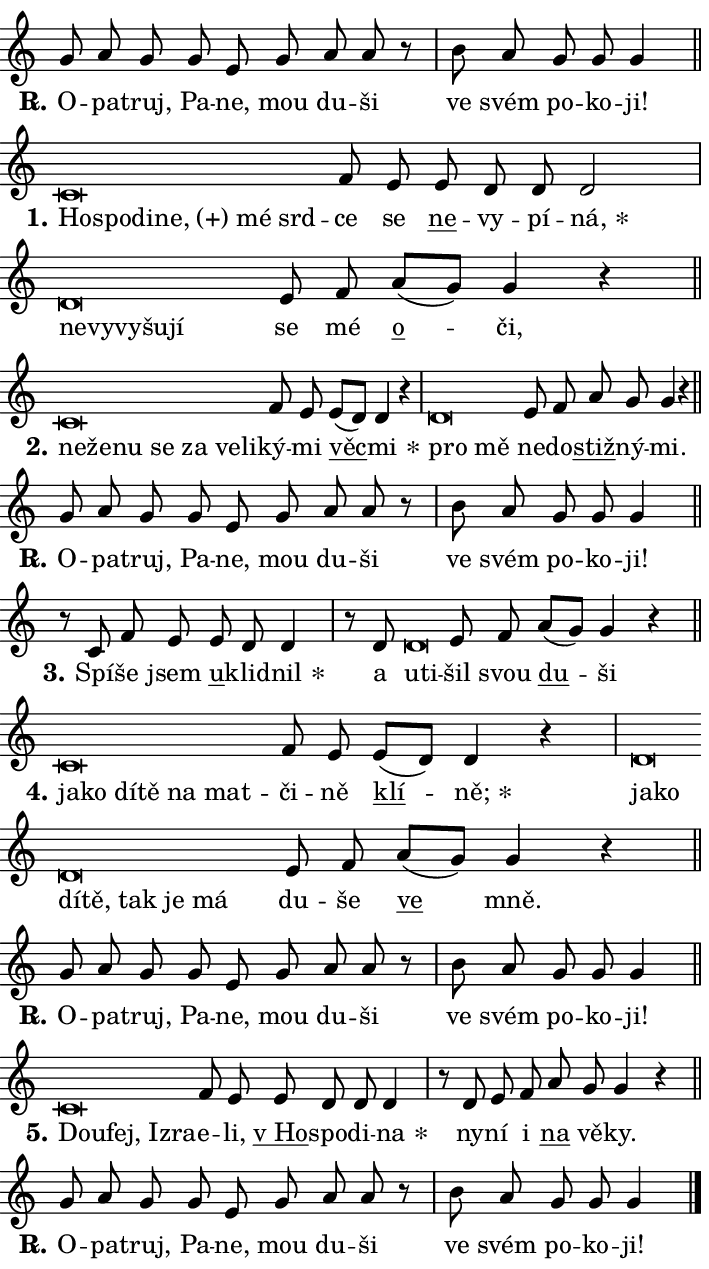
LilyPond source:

\version "2.24.0"
\header { tagline = "" }
\paper {
  indent = 0\cm
  top-margin = 0\cm
  right-margin = 0.13\cm % to fit lyric hyphens
  bottom-margin = 0\cm
  left-margin = 0\cm
  paper-width = 12\cm
  page-breaking = #ly:one-page-breaking
  system-system-spacing.basic-distance = #11
  score-system-spacing.basic-distance = #11
  ragged-last = ##f
}


%% Author: Thomas Morley
%% https://lists.gnu.org/archive/html/lilypond-user/2020-05/msg00002.html
#(define (line-position grob)
"Returns position of @var[grob} in current system:
   @code{'start}, if at first time-step
   @code{'end}, if at last time-step
   @code{'middle} otherwise
"
  (let* ((col (ly:item-get-column grob))
         (ln (ly:grob-object col 'left-neighbor))
         (rn (ly:grob-object col 'right-neighbor))
         (col-to-check-left (if (ly:grob? ln) ln col))
         (col-to-check-right (if (ly:grob? rn) rn col))
         (break-dir-left
           (and
             (ly:grob-property col-to-check-left 'non-musical #f)
             (ly:item-break-dir col-to-check-left)))
         (break-dir-right
           (and
             (ly:grob-property col-to-check-right 'non-musical #f)
             (ly:item-break-dir col-to-check-right))))
        (cond ((eqv? 1 break-dir-left) 'start)
              ((eqv? -1 break-dir-right) 'end)
              (else 'middle))))

#(define (tranparent-at-line-position vctor)
  (lambda (grob)
  "Relying on @code{line-position} select the relevant enry from @var{vctor}.
Used to determine transparency,"
    (case (line-position grob)
      ((end) (not (vector-ref vctor 0)))
      ((middle) (not (vector-ref vctor 1)))
      ((start) (not (vector-ref vctor 2))))))

noteHeadBreakVisibility =
#(define-music-function (break-visibility)(vector?)
"Makes @code{NoteHead}s transparent relying on @var{break-visibility}"
#{
  \override NoteHead.transparent =
    #(tranparent-at-line-position break-visibility)
#})

#(define delete-ledgers-for-transparent-note-heads
  (lambda (grob)
    "Reads whether a @code{NoteHead} is transparent.
If so this @code{NoteHead} is removed from @code{'note-heads} from
@var{grob}, which is supposed to be @code{LedgerLineSpanner}.
As a result ledgers are not printed for this @code{NoteHead}"
    (let* ((nhds-array (ly:grob-object grob 'note-heads))
           (nhds-list
             (if (ly:grob-array? nhds-array)
                 (ly:grob-array->list nhds-array)
                 '()))
           ;; Relies on the transparent-property being done before
           ;; Staff.LedgerLineSpanner.after-line-breaking is executed.
           ;; This is fragile ...
           (to-keep
             (remove
               (lambda (nhd)
                 (ly:grob-property nhd 'transparent #f))
               nhds-list)))
      ;; TODO find a better method to iterate over grob-arrays, similiar
      ;; to filter/remove etc for lists
      ;; For now rebuilt from scratch
      (set! (ly:grob-object grob 'note-heads)  '())
      (for-each
        (lambda (nhd)
          (ly:pointer-group-interface::add-grob grob 'note-heads nhd))
        to-keep))))

squashNotes = {
  \override NoteHead.X-extent = #'(-0.2 . 0.2)
  \override NoteHead.Y-extent = #'(-0.75 . 0)
  \override NoteHead.stencil =
    #(lambda (grob)
       (let ((pos (ly:grob-property grob 'staff-position)))
         (begin
           (if (< pos -7) (display "ERROR: Lower brevis then expected\n") (display ""))
           (if (<= pos -6) ly:text-interface::print ly:note-head::print))))
}
unSquashNotes = {
  \revert NoteHead.X-extent
  \revert NoteHead.Y-extent
  \revert NoteHead.stencil
}

hideNotes = \noteHeadBreakVisibility #begin-of-line-visible
unHideNotes = \noteHeadBreakVisibility #all-visible

% work-around for resetting accidentals
% https://lilypond.org/doc/v2.23/Documentation/notation/displaying-rhythms#unmetered-music
cadenzaMeasure = {
  \cadenzaOff
  \partial 1024 s1024
  \cadenzaOn
}

#(define-markup-command (accent layout props text) (markup?)
  "Underline accented syllable"
  (interpret-markup layout props
    #{\markup \override #'(offset . 4.3) \underline { #text }#}))

responsum = \markup \concat {
  "R" \hspace #-1.05 \path #0.1 #'((moveto 0 0.07) (lineto 0.9 0.8)) \hspace #0.05 "."
}

spaceSize = #0.6828661417322834 % exact space size for TeX Gyre Schola

\layout {
  \context {
    \Staff
    \remove "Time_signature_engraver"
    \override LedgerLineSpanner.after-line-breaking = #delete-ledgers-for-transparent-note-heads
  }
  \context {
    \Lyrics {
      \override LyricSpace.minimum-distance = \spaceSize
      \override LyricText.font-name = #"TeX Gyre Schola"
      \override LyricText.font-size = 1
      \override StanzaNumber.font-name = #"TeX Gyre Schola Bold"
      \override StanzaNumber.font-size = 1
    }
  }
  \context {
    \Score 
    \override NoteHead.text =
      #(lambda (grob) 
        (let ((pos (ly:grob-property grob 'staff-position)))
          #{\markup {
            \combine
              \halign #-0.55 \raise #(if (= pos -6) 0 0.5) \override #'(thickness . 2) \draw-line #'(3.2 . 0)
              \musicglyph "noteheads.sM1"
          }#}))
  }
}

% magnetic-lyrics.ily
%
%   written by
%     Jean Abou Samra <jean@abou-samra.fr>
%     Werner Lemberg <wl@gnu.org>
%
%   adapted by
%     Jiri Hon <jiri.hon@gmail.com>
%
% Version 2022-Apr-15

% https://www.mail-archive.com/lilypond-user@gnu.org/msg149350.html

#(define (Left_hyphen_pointer_engraver context)
   "Collect syllable-hyphen-syllable occurrences in lyrics and store
them in properties.  This engraver only looks to the left.  For
example, if the lyrics input is @code{foo -- bar}, it does the
following.

@itemize @bullet
@item
Set the @code{text} property of the @code{LyricHyphen} grob between
@q{foo} and @q{bar} to @code{foo}.

@item
Set the @code{left-hyphen} property of the @code{LyricText} grob with
text @q{foo} to the @code{LyricHyphen} grob between @q{foo} and
@q{bar}.
@end itemize

Use this auxiliary engraver in combination with the
@code{lyric-@/text::@/apply-@/magnetic-@/offset!} hook."
   (let ((hyphen #f)
         (text #f))
     (make-engraver
      (acknowledgers
       ((lyric-syllable-interface engraver grob source-engraver)
        (set! text grob)))
      (end-acknowledgers
       ((lyric-hyphen-interface engraver grob source-engraver)
        ;(when (not (grob::has-interface grob 'lyric-space-interface))
          (set! hyphen grob)));)
      ((stop-translation-timestep engraver)
       (when (and text hyphen)
         (ly:grob-set-object! text 'left-hyphen hyphen))
       (set! text #f)
       (set! hyphen #f)))))

#(define (lyric-text::apply-magnetic-offset! grob)
   "If the space between two syllables is less than the value in
property @code{LyricText@/.details@/.squash-threshold}, move the right
syllable to the left so that it gets concatenated with the left
syllable.

Use this function as a hook for
@code{LyricText@/.after-@/line-@/breaking} if the
@code{Left_@/hyphen_@/pointer_@/engraver} is active."
   (let ((hyphen (ly:grob-object grob 'left-hyphen #f)))
     (when hyphen
       (let ((left-text (ly:spanner-bound hyphen LEFT)))
         (when (grob::has-interface left-text 'lyric-syllable-interface)
           (let* ((common (ly:grob-common-refpoint grob left-text X))
                  (this-x-ext (ly:grob-extent grob common X))
                  (left-x-ext
                   (begin
                     ;; Trigger magnetism for left-text.
                     (ly:grob-property left-text 'after-line-breaking)
                     (ly:grob-extent left-text common X)))
                  ;; `delta` is the gap width between two syllables.
                  (delta (- (interval-start this-x-ext)
                            (interval-end left-x-ext)))
                  (details (ly:grob-property grob 'details))
                  (threshold (assoc-get 'squash-threshold details 0.2)))
             (when (< delta threshold)
               (let* (;; We have to manipulate the input text so that
                      ;; ligatures crossing syllable boundaries are not
                      ;; disabled.  For languages based on the Latin
                      ;; script this is essentially a beautification.
                      ;; However, for non-Western scripts it can be a
                      ;; necessity.
                      (lt (ly:grob-property left-text 'text))
                      (rt (ly:grob-property grob 'text))
                      (is-space (grob::has-interface hyphen 'lyric-space-interface))
                      (space (if is-space " " ""))
                      (extra-delta (if is-space spaceSize 0))
                      ;; Append new syllable.
                      (ltrt-space (if (and (string? lt) (string? rt))
                                (string-append lt space rt)
                                (make-concat-markup (list lt space rt))))
                      ;; Right-align `ltrt` to the right side.
                      (ltrt-space-markup (grob-interpret-markup
                               grob
                               (make-translate-markup
                                (cons (interval-length this-x-ext) 0)
                                (make-right-align-markup ltrt-space)))))
                 (begin
                   ;; Don't print `left-text`.
                   (ly:grob-set-property! left-text 'stencil #f)
                   ;; Set text and stencil (which holds all collected
                   ;; syllables so far) and shift it to the left.
                   (ly:grob-set-property! grob 'text ltrt-space)
                   (ly:grob-set-property! grob 'stencil ltrt-space-markup)
                   (ly:grob-translate-axis! grob (- (- delta extra-delta)) X))))))))))


#(define (lyric-hyphen::displace-bounds-first grob)
   ;; Make very sure this callback isn't triggered too early.
   (let ((left (ly:spanner-bound grob LEFT))
         (right (ly:spanner-bound grob RIGHT)))
     (ly:grob-property left 'after-line-breaking)
     (ly:grob-property right 'after-line-breaking)
     (ly:lyric-hyphen::print grob)))

squashThreshold = #0.4

\layout {
  \context {
    \Lyrics
    \consists #Left_hyphen_pointer_engraver
    \override LyricText.after-line-breaking =
      #lyric-text::apply-magnetic-offset!
    \override LyricHyphen.stencil = #lyric-hyphen::displace-bounds-first
    \override LyricText.details.squash-threshold = \squashThreshold
    \override LyricHyphen.minimum-distance = 0
    \override LyricHyphen.minimum-length = \squashThreshold
  }
}

squashText = \override LyricText.details.squash-threshold = 9999
unSquashText = \override LyricText.details.squash-threshold = \squashThreshold

leftText = \override LyricText.self-alignment-X = #LEFT
unLeftText = \revert LyricText.self-alignment-X

starOffset = #(lambda (grob) 
                (let ((x_offset (ly:self-alignment-interface::aligned-on-x-parent grob)))
                  (if (= x_offset 0) 0 (+ x_offset 1.2))))

star = #(define-music-function (syllable)(string?)
"Append star separator at the end of a syllable"
#{
  \once \override LyricText.X-offset = #starOffset
  \lyricmode { \markup {
    #syllable
    \override #'((font-name . "TeX Gyre Schola Bold")) \hspace #0.2 \lower #0.65 \larger "*"
  } }
#})

starAccent = #(define-music-function (syllable)(string?)
"Append star separator at the end of a syllable and make accent"
#{
  \once \override LyricText.X-offset = #starOffset
  \lyricmode { \markup {
    \accent #syllable
    \override #'((font-name . "TeX Gyre Schola Bold")) \hspace #0.2 \lower #0.65 \larger "*"
  } }
#})

breath = #(define-music-function (syllable)(string?)
"Append breathing indicator at the end of a syllable"
#{
  \lyricmode { \markup { #syllable "+" } }
#})

optionalBreath = #(define-music-function (syllable)(string?)
"Append optional breathing indicator at the end of a syllable"
#{
  \lyricmode { \markup { #syllable "(+)" } }
#})


\score {
    <<
        \new Voice = "melody" { \cadenzaOn \key c \major \relative { g'8 a g g e \bar "" g a a r \cadenzaMeasure \bar "|" b a g g g4 \cadenzaMeasure \bar "||" \break } }
        \new Lyrics \lyricsto "melody" { \lyricmode { \set stanza = \responsum
O -- pa -- truj, Pa -- ne, mou du -- ši ve svém po -- ko -- ji! } }
    >>
    \layout {}
}

\score {
    <<
        \new Voice = "melody" { \cadenzaOn \key c \major \relative { \squashNotes c'\breve*1/16 \hideNotes \breve*1/16 \bar "" \breve*1/16 \bar "" \breve*1/16 \bar "" \breve*1/16 \breve*1/16 \bar "" \unHideNotes \unSquashNotes f8 e \bar "" e d d d2 \cadenzaMeasure \bar "|" \squashNotes d\breve*1/16 \hideNotes \breve*1/16 \bar "" \breve*1/16 \bar "" \breve*1/16 \breve*1/16 \bar "" \unHideNotes \unSquashNotes e8 f \bar "" a[( g)] g4 r \cadenzaMeasure \bar "||" \break } }
        \new Lyrics \lyricsto "melody" { \lyricmode { \set stanza = "1."
\leftText Ho -- \squashText spo -- di -- \optionalBreath ne, mé srd -- \unLeftText \unSquashText ce se \markup \accent ne -- vy -- pí -- \star ná, \leftText ne -- \squashText vy -- vy -- šu -- jí \unLeftText \unSquashText se mé \markup \accent o -- či, } }
    >>
    \layout {}
}

\score {
    <<
        \new Voice = "melody" { \cadenzaOn \key c \major \relative { \squashNotes c'\breve*1/16 \hideNotes \breve*1/16 \bar "" \breve*1/16 \bar "" \breve*1/16 \bar "" \breve*1/16 \bar "" \breve*1/16 \breve*1/16 \bar "" \unHideNotes \unSquashNotes f8 e \bar "" e[( d)] d4 r \cadenzaMeasure \bar "|" \squashNotes d\breve*1/16 \hideNotes \breve*1/16 \bar "" \unHideNotes \unSquashNotes e8 f \bar "" a g g4 r \cadenzaMeasure \bar "||" \break } }
        \new Lyrics \lyricsto "melody" { \lyricmode { \set stanza = "2."
\leftText ne -- \squashText že -- nu se za ve -- li -- \unLeftText \unSquashText ký -- mi \markup \accent věc -- \star mi \leftText pro \squashText mě \unLeftText \unSquashText ne -- do -- \markup \accent stiž -- ný -- mi. } }
    >>
    \layout {}
}

\score {
    <<
        \new Voice = "melody" { \cadenzaOn \key c \major \relative { g'8 a g g e \bar "" g a a r \cadenzaMeasure \bar "|" b a g g g4 \cadenzaMeasure \bar "||" \break } }
        \new Lyrics \lyricsto "melody" { \lyricmode { \set stanza = \responsum
O -- pa -- truj, Pa -- ne, mou du -- ši ve svém po -- ko -- ji! } }
    >>
    \layout {}
}

\score {
    <<
        \new Voice = "melody" { \cadenzaOn \key c \major \relative { r8 c'8 f8 e \bar "" e d d4 \cadenzaMeasure \bar "|" r8 d \squashNotes d\breve*1/16 \hideNotes \breve*1/16 \bar "" \unHideNotes \unSquashNotes e8 f \bar "" a[( g)] g4 r \cadenzaMeasure \bar "||" \break } }
        \new Lyrics \lyricsto "melody" { \lyricmode { \set stanza = "3."
Spí -- še jsem \markup \accent u -- klid -- \star nil a \leftText u -- \squashText ti -- \unLeftText \unSquashText šil svou \markup \accent du -- ši } }
    >>
    \layout {}
}

\score {
    <<
        \new Voice = "melody" { \cadenzaOn \key c \major \relative { \squashNotes c'\breve*1/16 \hideNotes \breve*1/16 \bar "" \breve*1/16 \bar "" \breve*1/16 \bar "" \breve*1/16 \breve*1/16 \bar "" \unHideNotes \unSquashNotes f8 e \bar "" e[( d)] d4 r \cadenzaMeasure \bar "|" \squashNotes d\breve*1/16 \hideNotes \breve*1/16 \bar "" \breve*1/16 \bar "" \breve*1/16 \bar "" \breve*1/16 \bar "" \breve*1/16 \breve*1/16 \bar "" \unHideNotes \unSquashNotes e8 f \bar "" a[( g)] g4 r \cadenzaMeasure \bar "||" \break } }
        \new Lyrics \lyricsto "melody" { \lyricmode { \set stanza = "4."
\leftText ja -- \squashText ko dí -- tě na mat -- \unLeftText \unSquashText či -- ně \markup \accent klí -- \star ně; \leftText ja -- \squashText ko dí -- tě, tak je má \unLeftText \unSquashText du -- še \markup \accent ve mně. } }
    >>
    \layout {}
}

\score {
    <<
        \new Voice = "melody" { \cadenzaOn \key c \major \relative { g'8 a g g e \bar "" g a a r \cadenzaMeasure \bar "|" b a g g g4 \cadenzaMeasure \bar "||" \break } }
        \new Lyrics \lyricsto "melody" { \lyricmode { \set stanza = \responsum
O -- pa -- truj, Pa -- ne, mou du -- ši ve svém po -- ko -- ji! } }
    >>
    \layout {}
}

\score {
    <<
        \new Voice = "melody" { \cadenzaOn \key c \major \relative { \squashNotes c'\breve*1/16 \hideNotes \breve*1/16 \bar "" \breve*1/16 \breve*1/16 \bar "" \unHideNotes \unSquashNotes f8 e \bar "" e d d d4 \cadenzaMeasure \bar "|" r8 d e8 f \bar "" a g g4 r \cadenzaMeasure \bar "||" \break } }
        \new Lyrics \lyricsto "melody" { \lyricmode { \set stanza = "5."
\leftText Dou -- \squashText fej, Iz -- ra -- \unLeftText \unSquashText e -- li, \markup \accent "v Ho" -- spo -- di -- \star na ny -- ní i \markup \accent na vě -- ky. } }
    >>
    \layout {}
}

\score {
    <<
        \new Voice = "melody" { \cadenzaOn \key c \major \relative { g'8 a g g e \bar "" g a a r \cadenzaMeasure \bar "|" b a g g g4 \cadenzaMeasure \bar "||" \break } \bar "|." }
        \new Lyrics \lyricsto "melody" { \lyricmode { \set stanza = \responsum
O -- pa -- truj, Pa -- ne, mou du -- ši ve svém po -- ko -- ji! } }
    >>
    \layout {}
}
